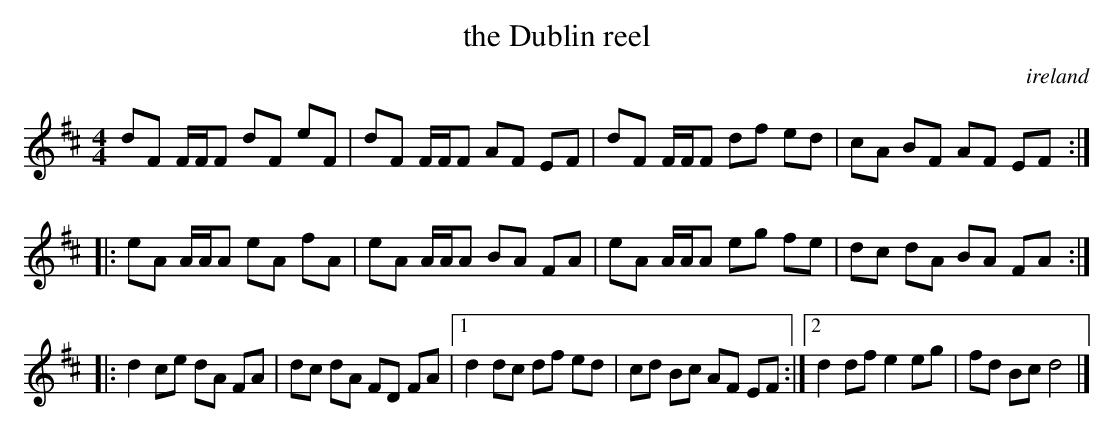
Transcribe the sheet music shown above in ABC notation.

X:1
T:the Dublin reel
O:ireland
M:4/4
K:D
dF F/F/F dF eF|dF F/F/F AF EF|\
dF F/F/F df ed|cA BF AF EF::
eA A/A/A eA fA|eA A/A/A BA FA|\
eA A/A/A eg fe|dc dA BA FA::
d2 ce dA FA|dc dA FD FA \
|1 d2 dc df ed|cd Bc AF EF\
:|2 d2 df e2 eg|fd Bc d4|]
